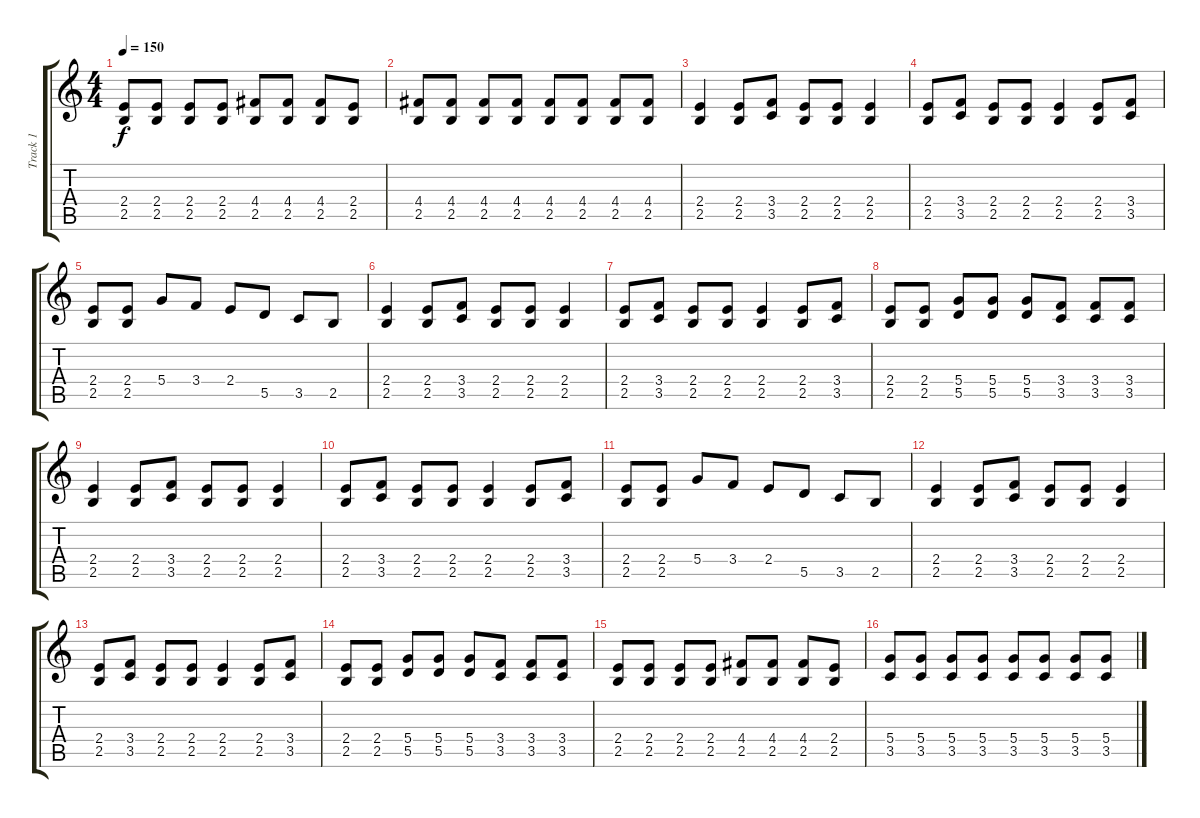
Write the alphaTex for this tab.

\track ("Track 1" "Track 1") {instrument distortionguitar}
\staff {score tabs}
\tuning (E4 B3 G3 D3 A2 E2) {hide}
\ts (4 4)
\tempo 150
\clef g2
\ks c
(2.4 2.5).8{dy f} (2.4 2.5).8 (2.4 2.5).8 (2.4 2.5).8 (4.4 2.5).8 (4.4 2.5).8 (4.4 2.5).8 (2.4 2.5).8 |
(4.4 2.5).8 (4.4 2.5).8 (4.4 2.5).8 (4.4 2.5).8 (4.4 2.5).8 (4.4 2.5).8 (4.4 2.5).8 (4.4 2.5).8 |
(2.4 2.5).4 (2.4 2.5).8 (3.4 3.5).8 (2.4 2.5).8 (2.4 2.5).8 (2.4 2.5).4 |
(2.4 2.5).8 (3.4 3.5).8 (2.4 2.5).8 (2.4 2.5).8 (2.4 2.5).4 (2.4 2.5).8 (3.4 3.5).8 |
(2.4 2.5).8 (2.4 2.5).8 5.4.8 3.4.8 2.4.8 5.5.8 3.5.8 2.5.8 |
(2.4 2.5).4 (2.4 2.5).8 (3.4 3.5).8 (2.4 2.5).8 (2.4 2.5).8 (2.4 2.5).4 |
(2.4 2.5).8 (3.4 3.5).8 (2.4 2.5).8 (2.4 2.5).8 (2.4 2.5).4 (2.4 2.5).8 (3.4 3.5).8 |
(2.4 2.5).8 (2.4 2.5).8 (5.4 5.5).8 (5.4 5.5).8 (5.4 5.5).8 (3.4 3.5).8 (3.4 3.5).8 (3.4 3.5).8 |
(2.4 2.5).4 (2.4 2.5).8 (3.4 3.5).8 (2.4 2.5).8 (2.4 2.5).8 (2.4 2.5).4 |
(2.4 2.5).8 (3.4 3.5).8 (2.4 2.5).8 (2.4 2.5).8 (2.4 2.5).4 (2.4 2.5).8 (3.4 3.5).8 |
(2.4 2.5).8 (2.4 2.5).8 5.4.8 3.4.8 2.4.8 5.5.8 3.5.8 2.5.8 |
(2.4 2.5).4 (2.4 2.5).8 (3.4 3.5).8 (2.4 2.5).8 (2.4 2.5).8 (2.4 2.5).4 |
(2.4 2.5).8 (3.4 3.5).8 (2.4 2.5).8 (2.4 2.5).8 (2.4 2.5).4 (2.4 2.5).8 (3.4 3.5).8 |
(2.4 2.5).8 (2.4 2.5).8 (5.4 5.5).8 (5.4 5.5).8 (5.4 5.5).8 (3.4 3.5).8 (3.4 3.5).8 (3.4 3.5).8 |
(2.4 2.5).8 (2.4 2.5).8 (2.4 2.5).8 (2.4 2.5).8 (4.4 2.5).8 (4.4 2.5).8 (4.4 2.5).8 (2.4 2.5).8 |
(5.4 3.5).8 (5.4 3.5).8 (5.4 3.5).8 (5.4 3.5).8 (5.4 3.5).8 (5.4 3.5).8 (5.4 3.5).8 (5.4 3.5).8
